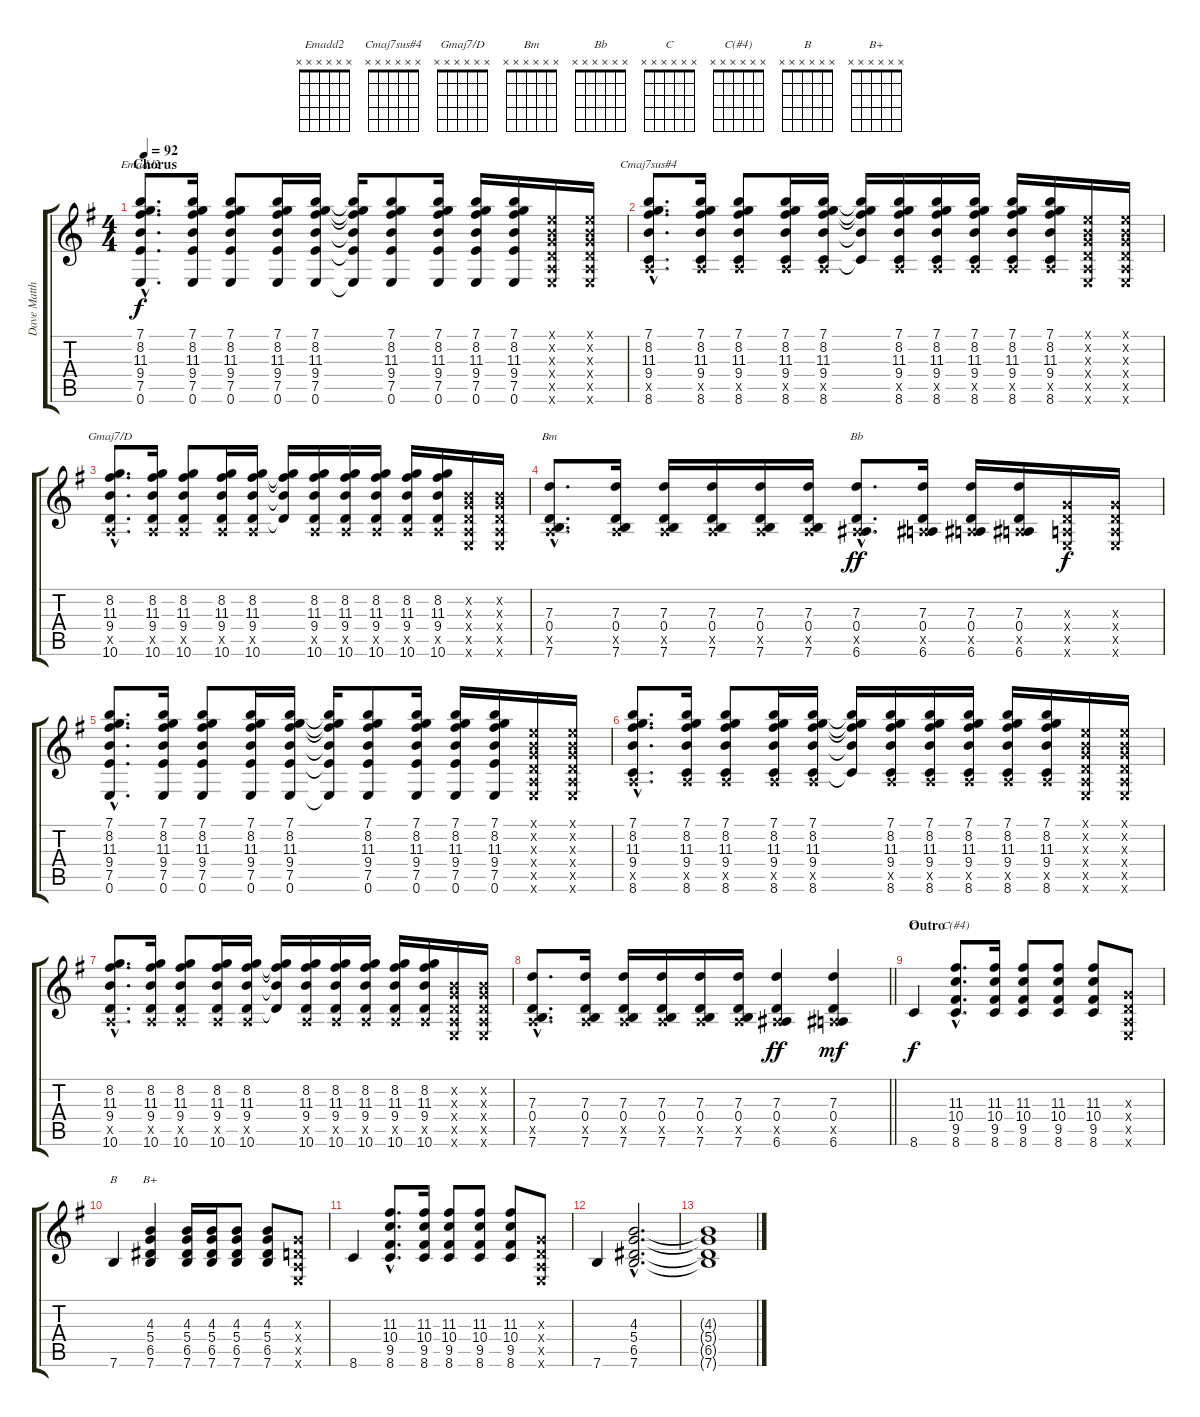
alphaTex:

\track ("Dave Matthews" "Dave Matth") {instrument acousticguitarsteel}
\staff {score tabs}
\tuning (E4 B3 G3 D3 A2 E2) {hide}
\chord ("Emadd2" x x x x x x)
\chord ("Cmaj7sus#4" x x x x x x)
\chord ("Gmaj7/D" x x x x x x)
\chord ("Bm" x x x x x x)
\chord ("Bb" x x x x x x)
\chord ("C" x x x x x x)
\chord ("C(#4)" x x x x x x)
\chord ("B" x x x x x x)
\chord ("B+" x x x x x x)
\ts (4 4)
\section ("" "Chorus")
\tempo 92
\clef g2
\ks g
(7.1{hac} 8.2{hac} 11.3{hac} 9.4{hac} 7.5{hac} 0.6{hac}).8{d ch "Emadd2" dy f} (7.1 8.2 11.3 9.4 7.5 0.6).16 (7.1 8.2 11.3 9.4 7.5 0.6).8 (7.1 8.2 11.3 9.4 7.5 0.6).16 (7.1 8.2 11.3 9.4 7.5 0.6).16 (7.1{t} 8.2{t} 11.3{t} 9.4{t} 7.5{t} 0.6{t}).16 (7.1 8.2 11.3 9.4 7.5 0.6).8 (7.1 8.2 11.3 9.4 7.5 0.6).16 (7.1 8.2 11.3 9.4 7.5 0.6).16 (7.1 8.2 11.3 9.4 7.5 0.6).16 (0.1{x} 0.2{x} 0.3{x} 0.4{x} 0.5{x} 0.6{x}).16 (0.1{x} 0.2{x} 0.3{x} 0.4{x} 0.5{x} 0.6{x}).16 |
(7.1{hac} 8.2{hac} 11.3{hac} 9.4{hac} 0.5{hac x} 8.6{hac}).8{d ch "Cmaj7sus#4"} (7.1 8.2 11.3 9.4 0.5{x} 8.6).16 (7.1 8.2 11.3 9.4 0.5{x} 8.6).8 (7.1 8.2 11.3 9.4 0.5{x} 8.6).16 (7.1 8.2 11.3 9.4 0.5{x} 8.6).16 (7.1{t} 8.2{t} 11.3{t} 9.4{t} 8.6{t}).16 (7.1 8.2 11.3 9.4 0.5{x} 8.6).16 (7.1 8.2 11.3 9.4 0.5{x} 8.6).16 (7.1 8.2 11.3 9.4 0.5{x} 8.6).16 (7.1 8.2 11.3 9.4 0.5{x} 8.6).16 (7.1 8.2 11.3 9.4 0.5{x} 8.6).16 (0.1{x} 0.2{x} 0.3{x} 0.4{x} 0.5{x} 0.6{x}).16 (0.1{x} 0.2{x} 0.3{x} 0.4{x} 0.5{x} 0.6{x}).16 |
(8.2{hac} 11.3{hac} 9.4{hac} 0.5{hac x} 10.6{hac}).8{d ch "Gmaj7/D"} (8.2 11.3 9.4 0.5{x} 10.6).16 (8.2 11.3 9.4 0.5{x} 10.6).8 (8.2 11.3 9.4 0.5{x} 10.6).16 (8.2 11.3 9.4 0.5{x} 10.6).16 (8.2{t} 11.3{t} 9.4{t} 10.6{t}).16 (8.2 11.3 9.4 0.5{x} 10.6).16 (8.2 11.3 9.4 0.5{x} 10.6).16 (8.2 11.3 9.4 0.5{x} 10.6).16 (8.2 11.3 9.4 0.5{x} 10.6).16 (8.2 11.3 9.4 0.5{x} 10.6).16 (0.2{x} 0.3{x} 0.4{x} 0.5{x} 0.6{x}).16 (0.2{x} 0.3{x} 0.4{x} 0.5{x} 0.6{x}).16 |
(7.3{hac} 0.4{hac} 0.5{hac x} 7.6{hac}).8{d ch "Bm"} (7.3 0.4 0.5{x} 7.6).16 (7.3 0.4 0.5{x} 7.6).16 (7.3 0.4 0.5{x} 7.6).16 (7.3 0.4 0.5{x} 7.6).16 (7.3 0.4 0.5{x} 7.6).16 (7.3{hac} 0.4{hac} 0.5{hac x} 6.6{hac}).8{d ch "Bb" dy ff} (7.3 0.4 0.5{x} 6.6).16 (7.3 0.4 0.5{x} 6.6).16 (7.3 0.4 0.5{x} 6.6).16 (0.3{x} 0.4{x} 0.5{x} 0.6{x}).16{dy f} (0.3{x} 0.4{x} 0.5{x} 0.6{x}).16 |
(7.1{hac} 8.2{hac} 11.3{hac} 9.4{hac} 7.5{hac} 0.6{hac}).8{d} (7.1 8.2 11.3 9.4 7.5 0.6).16 (7.1 8.2 11.3 9.4 7.5 0.6).8 (7.1 8.2 11.3 9.4 7.5 0.6).16 (7.1 8.2 11.3 9.4 7.5 0.6).16 (7.1{t} 8.2{t} 11.3{t} 9.4{t} 7.5{t} 0.6{t}).16 (7.1 8.2 11.3 9.4 7.5 0.6).8 (7.1 8.2 11.3 9.4 7.5 0.6).16 (7.1 8.2 11.3 9.4 7.5 0.6).16 (7.1 8.2 11.3 9.4 7.5 0.6).16 (0.1{x} 0.2{x} 0.3{x} 0.4{x} 0.5{x} 0.6{x}).16 (0.1{x} 0.2{x} 0.3{x} 0.4{x} 0.5{x} 0.6{x}).16 |
(7.1{hac} 8.2{hac} 11.3{hac} 9.4{hac} 0.5{hac x} 8.6{hac}).8{d} (7.1 8.2 11.3 9.4 0.5{x} 8.6).16 (7.1 8.2 11.3 9.4 0.5{x} 8.6).8 (7.1 8.2 11.3 9.4 0.5{x} 8.6).16 (7.1 8.2 11.3 9.4 0.5{x} 8.6).16 (7.1{t} 8.2{t} 11.3{t} 9.4{t} 8.6{t}).16 (7.1 8.2 11.3 9.4 0.5{x} 8.6).16 (7.1 8.2 11.3 9.4 0.5{x} 8.6).16 (7.1 8.2 11.3 9.4 0.5{x} 8.6).16 (7.1 8.2 11.3 9.4 0.5{x} 8.6).16 (7.1 8.2 11.3 9.4 0.5{x} 8.6).16 (0.1{x} 0.2{x} 0.3{x} 0.4{x} 0.5{x} 0.6{x}).16 (0.1{x} 0.2{x} 0.3{x} 0.4{x} 0.5{x} 0.6{x}).16 |
(8.2{hac} 11.3{hac} 9.4{hac} 0.5{hac x} 10.6{hac}).8{d} (8.2 11.3 9.4 0.5{x} 10.6).16 (8.2 11.3 9.4 0.5{x} 10.6).8 (8.2 11.3 9.4 0.5{x} 10.6).16 (8.2 11.3 9.4 0.5{x} 10.6).16 (8.2{t} 11.3{t} 9.4{t} 10.6{t}).16 (8.2 11.3 9.4 0.5{x} 10.6).16 (8.2 11.3 9.4 0.5{x} 10.6).16 (8.2 11.3 9.4 0.5{x} 10.6).16 (8.2 11.3 9.4 0.5{x} 10.6).16 (8.2 11.3 9.4 0.5{x} 10.6).16 (0.2{x} 0.3{x} 0.4{x} 0.5{x} 0.6{x}).16 (0.2{x} 0.3{x} 0.4{x} 0.5{x} 0.6{x}).16 |
\barLineRight lightlight
(7.3{hac} 0.4{hac} 0.5{hac x} 7.6{hac}).8{d} (7.3 0.4 0.5{x} 7.6).16 (7.3 0.4 0.5{x} 7.6).16 (7.3 0.4 0.5{x} 7.6).16 (7.3 0.4 0.5{x} 7.6).16 (7.3 0.4 0.5{x} 7.6).16 (7.3 0.4 0.5{x} 6.6).4{dy ff} (7.3 0.4 0.5{x} 6.6).4{dy mf} |
\section ("" "Outro")
8.6.4{ch "C" dy f} (11.3{hac} 10.4{hac} 9.5{hac} 8.6{hac}).8{d ch "C(#4)"} (11.3 10.4 9.5 8.6).16 (11.3 10.4 9.5 8.6).8 (11.3 10.4 9.5 8.6).8 (11.3 10.4 9.5 8.6).8 (0.3{x} 0.4{x} 0.5{x} 0.6{x}).8 |
7.6.4{ch "B"} (4.3 5.4 6.5 7.6).4{ch "B+"} (4.3 5.4 6.5 7.6).16 (4.3 5.4 6.5 7.6).16 (4.3 5.4 6.5 7.6).8 (4.3 5.4 6.5 7.6).8 (0.3{x} 0.4{x} 0.5{x} 0.6{x}).8 |
8.6.4 (11.3{hac} 10.4{hac} 9.5{hac} 8.6{hac}).8{d} (11.3 10.4 9.5 8.6).16 (11.3 10.4 9.5 8.6).8 (11.3 10.4 9.5 8.6).8 (11.3 10.4 9.5 8.6).8 (0.3{x} 0.4{x} 0.5{x} 0.6{x}).8 |
7.6.4 (4.3{hac} 5.4{hac} 6.5{hac} 7.6{hac}).2{d} |
(4.3{t} 5.4{t} 6.5{t} 7.6{t}).1
